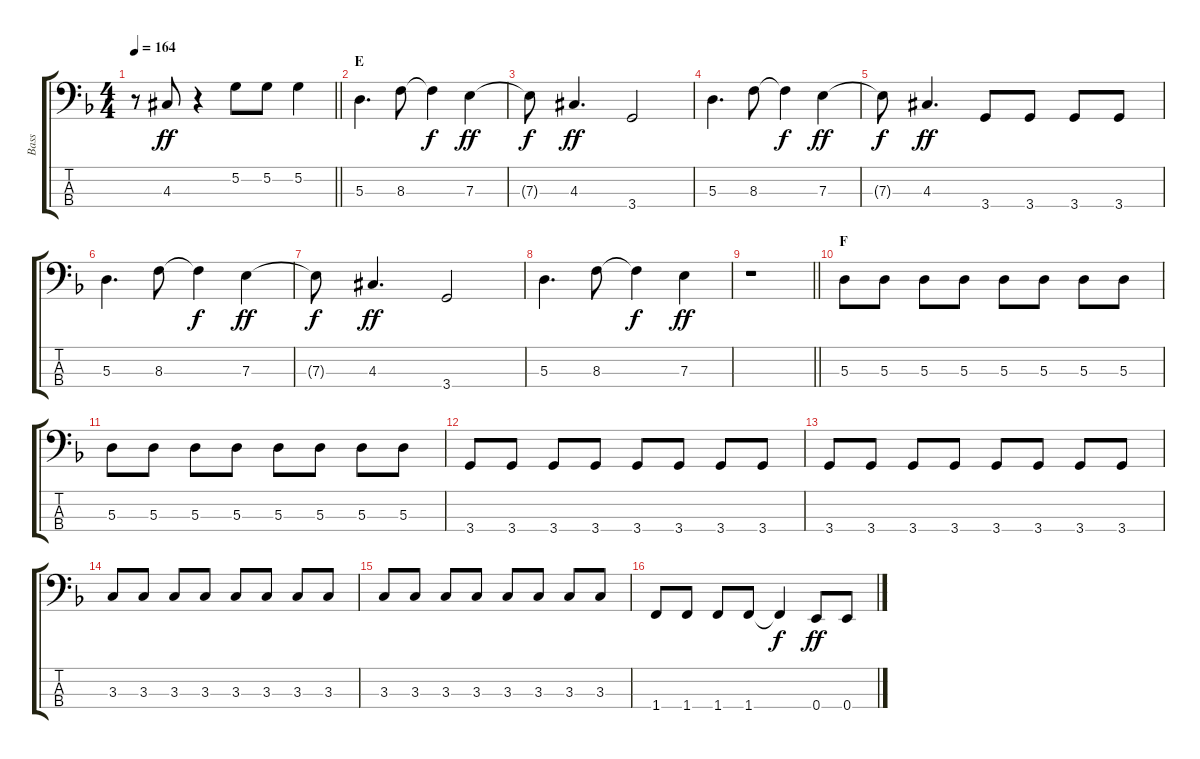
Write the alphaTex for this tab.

\track ("Bass" "Bass") {instrument electricbasspick}
\staff {score tabs}
\tuning (G2 D2 A1 E1) {hide}
\ts (4 4)
\tempo 164
\clef f4
\barLineRight lightlight
\ks f
r.8{dy ff} 4.3{acc #}.8 r.4 5.2.8 5.2.8 5.2.4 |
\section ("" "E")
5.3.4{d} 8.3.8 8.3{t}.4{dy f} 7.3.4{dy ff} |
7.3{t}.8{dy f} 4.3{acc #}.4{d dy ff} 3.4.2 |
5.3.4{d} 8.3.8 8.3{t}.4{dy f} 7.3.4{dy ff} |
7.3{t}.8{dy f} 4.3{acc #}.4{d dy ff} 3.4.8 3.4.8 3.4.8 3.4.8 |
5.3.4{d} 8.3.8 8.3{t}.4{dy f} 7.3.4{dy ff} |
7.3{t}.8{dy f} 4.3{acc #}.4{d dy ff} 3.4.2 |
5.3.4{d} 8.3.8 8.3{t}.4{dy f} 7.3.4{dy ff} |
\barLineRight lightlight
r.1 |
\section ("" "F")
5.3.8 5.3.8 5.3.8 5.3.8 5.3.8 5.3.8 5.3.8 5.3.8 |
5.3.8 5.3.8 5.3.8 5.3.8 5.3.8 5.3.8 5.3.8 5.3.8 |
3.4.8 3.4.8 3.4.8 3.4.8 3.4.8 3.4.8 3.4.8 3.4.8 |
3.4.8 3.4.8 3.4.8 3.4.8 3.4.8 3.4.8 3.4.8 3.4.8 |
3.3.8 3.3.8 3.3.8 3.3.8 3.3.8 3.3.8 3.3.8 3.3.8 |
3.3.8 3.3.8 3.3.8 3.3.8 3.3.8 3.3.8 3.3.8 3.3.8 |
1.4.8 1.4.8 1.4.8 1.4.8 1.4{t}.4{dy f} 0.4.8{dy ff} 0.4.8
